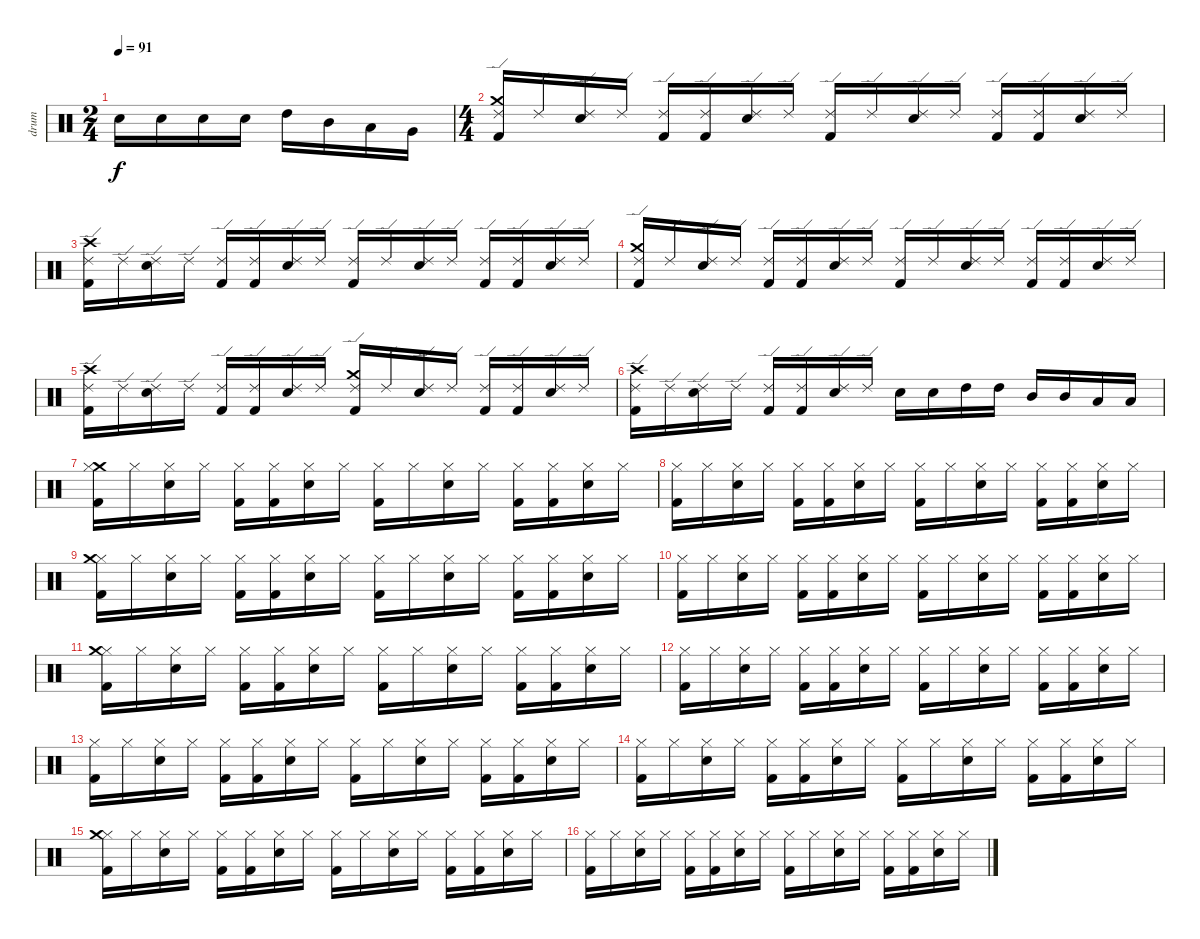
\track ("drum" "drum") {instrument percussion}
\staff {score}
\articulation defaults
\ts (2 4)
\tempo 91
\clef neutral
\ks c "Snare (hit) 2".16{dy f} "Snare (hit) 2".16 "Snare (hit) 2".16 "Snare (hit) 2".16 "High Tom (hit)".16 "Mid Tom (hit)".16 "Low Tom (hit)".16 "Very Low Tom (hit)".16
|
\ts (4 4)
("Ride (edge) 2" "Crash medium (hit)" "Kick (hit) 2").16 "Ride (edge) 2".16 ("Ride (edge) 2" "Snare (hit) 2").16 "Ride (edge) 2".16 ("Ride (edge) 2" "Kick (hit) 2").16 ("Ride (edge) 2" "Kick (hit) 2").16 ("Ride (edge) 2" "Snare (hit) 2").16 "Ride (edge) 2".16 ("Ride (edge) 2" "Kick (hit) 2").16 "Ride (edge) 2".16 ("Ride (edge) 2" "Snare (hit) 2").16 "Ride (edge) 2".16 ("Ride (edge) 2" "Kick (hit) 2").16 ("Ride (edge) 2" "Kick (hit) 2").16 ("Ride (edge) 2" "Snare (hit) 2").16 "Ride (edge) 2".16 |
("Ride (edge) 2" "Crash high (hit)" "Kick (hit) 2").16 "Ride (edge) 2".16 ("Ride (edge) 2" "Snare (hit) 2").16 "Ride (edge) 2".16 ("Ride (edge) 2" "Kick (hit) 2").16 ("Ride (edge) 2" "Kick (hit) 2").16 ("Ride (edge) 2" "Snare (hit) 2").16 "Ride (edge) 2".16 ("Ride (edge) 2" "Kick (hit) 2").16 "Ride (edge) 2".16 ("Ride (edge) 2" "Snare (hit) 2").16 "Ride (edge) 2".16 ("Ride (edge) 2" "Kick (hit) 2").16 ("Ride (edge) 2" "Kick (hit) 2").16 ("Ride (edge) 2" "Snare (hit) 2").16 "Ride (edge) 2".16 |
("Ride (edge) 2" "Crash medium (hit)" "Kick (hit) 2").16 "Ride (edge) 2".16 ("Ride (edge) 2" "Snare (hit) 2").16 "Ride (edge) 2".16 ("Ride (edge) 2" "Kick (hit) 2").16 ("Ride (edge) 2" "Kick (hit) 2").16 ("Ride (edge) 2" "Snare (hit) 2").16 "Ride (edge) 2".16 ("Ride (edge) 2" "Kick (hit) 2").16 "Ride (edge) 2".16 ("Ride (edge) 2" "Snare (hit) 2").16 "Ride (edge) 2".16 ("Ride (edge) 2" "Kick (hit) 2").16 ("Ride (edge) 2" "Kick (hit) 2").16 ("Ride (edge) 2" "Snare (hit) 2").16 "Ride (edge) 2".16 |
("Ride (edge) 2" "Crash high (hit)" "Kick (hit) 2").16 "Ride (edge) 2".16 ("Ride (edge) 2" "Snare (hit) 2").16 "Ride (edge) 2".16 ("Ride (edge) 2" "Kick (hit) 2").16 ("Ride (edge) 2" "Kick (hit) 2").16 ("Ride (edge) 2" "Snare (hit) 2").16 "Ride (edge) 2".16 ("Ride (edge) 2" "Crash medium (hit)" "Kick (hit) 2").16 "Ride (edge) 2".16 ("Ride (edge) 2" "Snare (hit) 2").16 "Ride (edge) 2".16 ("Ride (edge) 2" "Kick (hit) 2").16 ("Ride (edge) 2" "Kick (hit) 2").16 ("Ride (edge) 2" "Snare (hit) 2").16 "Ride (edge) 2".16 |
("Ride (edge) 2" "Crash high (hit)" "Kick (hit) 2").16 "Ride (edge) 2".16 ("Ride (edge) 2" "Snare (hit) 2").16 "Ride (edge) 2".16 ("Ride (edge) 2" "Kick (hit) 2").16 ("Ride (edge) 2" "Kick (hit) 2").16 ("Ride (edge) 2" "Snare (hit) 2").16 "Ride (edge) 2".16 "Snare (hit) 2".16 "Snare (hit) 2".16 "High Tom (hit)".16 "High Tom (hit)".16 "Mid Tom (hit)".16 "Mid Tom (hit)".16 "Low Tom (hit)".16 "Low Tom (hit)".16 |
("Crash medium (hit)" "Hi-Hat (closed)" "Kick (hit) 2").16 "Hi-Hat (closed)".16 ("Hi-Hat (closed)" "Snare (hit) 2").16 "Hi-Hat (closed)".16 ("Hi-Hat (closed)" "Kick (hit) 2").16 ("Hi-Hat (closed)" "Kick (hit) 2").16 ("Hi-Hat (closed)" "Snare (hit) 2").16 "Hi-Hat (closed)".16 ("Hi-Hat (closed)" "Kick (hit) 2").16 "Hi-Hat (closed)".16 ("Hi-Hat (closed)" "Snare (hit) 2").16 "Hi-Hat (closed)".16 ("Hi-Hat (closed)" "Kick (hit) 2").16 ("Hi-Hat (closed)" "Kick (hit) 2").16 ("Hi-Hat (closed)" "Snare (hit) 2").16 "Hi-Hat (closed)".16 |
("Hi-Hat (closed)" "Kick (hit) 2").16 "Hi-Hat (closed)".16 ("Hi-Hat (closed)" "Snare (hit) 2").16 "Hi-Hat (closed)".16 ("Hi-Hat (closed)" "Kick (hit) 2").16 ("Hi-Hat (closed)" "Kick (hit) 2").16 ("Hi-Hat (closed)" "Snare (hit) 2").16 "Hi-Hat (closed)".16 ("Hi-Hat (closed)" "Kick (hit) 2").16 "Hi-Hat (closed)".16 ("Hi-Hat (closed)" "Snare (hit) 2").16 "Hi-Hat (closed)".16 ("Hi-Hat (closed)" "Kick (hit) 2").16 ("Hi-Hat (closed)" "Kick (hit) 2").16 ("Hi-Hat (closed)" "Snare (hit) 2").16 "Hi-Hat (closed)".16 |
("Hi-Hat (closed)" "Crash medium (hit)" "Kick (hit) 2").16 "Hi-Hat (closed)".16 ("Hi-Hat (closed)" "Snare (hit) 2").16 "Hi-Hat (closed)".16 ("Hi-Hat (closed)" "Kick (hit) 2").16 ("Hi-Hat (closed)" "Kick (hit) 2").16 ("Hi-Hat (closed)" "Snare (hit) 2").16 "Hi-Hat (closed)".16 ("Hi-Hat (closed)" "Kick (hit) 2").16 "Hi-Hat (closed)".16 ("Hi-Hat (closed)" "Snare (hit) 2").16 "Hi-Hat (closed)".16 ("Hi-Hat (closed)" "Kick (hit) 2").16 ("Hi-Hat (closed)" "Kick (hit) 2").16 ("Hi-Hat (closed)" "Snare (hit) 2").16 "Hi-Hat (closed)".16 |
("Hi-Hat (closed)" "Kick (hit) 2").16 "Hi-Hat (closed)".16 ("Hi-Hat (closed)" "Snare (hit) 2").16 "Hi-Hat (closed)".16 ("Hi-Hat (closed)" "Kick (hit) 2").16 ("Hi-Hat (closed)" "Kick (hit) 2").16 ("Hi-Hat (closed)" "Snare (hit) 2").16 "Hi-Hat (closed)".16 ("Hi-Hat (closed)" "Kick (hit) 2").16 "Hi-Hat (closed)".16 ("Hi-Hat (closed)" "Snare (hit) 2").16 "Hi-Hat (closed)".16 ("Hi-Hat (closed)" "Kick (hit) 2").16 ("Hi-Hat (closed)" "Kick (hit) 2").16 ("Hi-Hat (closed)" "Snare (hit) 2").16 "Hi-Hat (closed)".16 |
("Hi-Hat (closed)" "Crash medium (hit)" "Kick (hit) 2").16 "Hi-Hat (closed)".16 ("Hi-Hat (closed)" "Snare (hit) 2").16 "Hi-Hat (closed)".16 ("Hi-Hat (closed)" "Kick (hit) 2").16 ("Hi-Hat (closed)" "Kick (hit) 2").16 ("Hi-Hat (closed)" "Snare (hit) 2").16 "Hi-Hat (closed)".16 ("Hi-Hat (closed)" "Kick (hit) 2").16 "Hi-Hat (closed)".16 ("Hi-Hat (closed)" "Snare (hit) 2").16 "Hi-Hat (closed)".16 ("Hi-Hat (closed)" "Kick (hit) 2").16 ("Hi-Hat (closed)" "Kick (hit) 2").16 ("Hi-Hat (closed)" "Snare (hit) 2").16 "Hi-Hat (closed)".16 |
("Hi-Hat (closed)" "Kick (hit) 2").16 "Hi-Hat (closed)".16 ("Hi-Hat (closed)" "Snare (hit) 2").16 "Hi-Hat (closed)".16 ("Hi-Hat (closed)" "Kick (hit) 2").16 ("Hi-Hat (closed)" "Kick (hit) 2").16 ("Hi-Hat (closed)" "Snare (hit) 2").16 "Hi-Hat (closed)".16 ("Hi-Hat (closed)" "Kick (hit) 2").16 "Hi-Hat (closed)".16 ("Hi-Hat (closed)" "Snare (hit) 2").16 "Hi-Hat (closed)".16 ("Hi-Hat (closed)" "Kick (hit) 2").16 ("Hi-Hat (closed)" "Kick (hit) 2").16 ("Hi-Hat (closed)" "Snare (hit) 2").16 "Hi-Hat (closed)".16 |
("Hi-Hat (closed)" "Kick (hit) 2").16 "Hi-Hat (closed)".16 ("Hi-Hat (closed)" "Snare (hit) 2").16 "Hi-Hat (closed)".16 ("Hi-Hat (closed)" "Kick (hit) 2").16 ("Hi-Hat (closed)" "Kick (hit) 2").16 ("Hi-Hat (closed)" "Snare (hit) 2").16 "Hi-Hat (closed)".16 ("Hi-Hat (closed)" "Kick (hit) 2").16 "Hi-Hat (closed)".16 ("Hi-Hat (closed)" "Snare (hit) 2").16 "Hi-Hat (closed)".16 ("Hi-Hat (closed)" "Kick (hit) 2").16 ("Hi-Hat (closed)" "Kick (hit) 2").16 ("Hi-Hat (closed)" "Snare (hit) 2").16 "Hi-Hat (closed)".16 |
("Hi-Hat (closed)" "Kick (hit) 2").16 "Hi-Hat (closed)".16 ("Hi-Hat (closed)" "Snare (hit) 2").16 "Hi-Hat (closed)".16 ("Hi-Hat (closed)" "Kick (hit) 2").16 ("Hi-Hat (closed)" "Kick (hit) 2").16 ("Hi-Hat (closed)" "Snare (hit) 2").16 "Hi-Hat (closed)".16 ("Hi-Hat (closed)" "Kick (hit) 2").16 "Hi-Hat (closed)".16 ("Hi-Hat (closed)" "Snare (hit) 2").16 "Hi-Hat (closed)".16 ("Hi-Hat (closed)" "Kick (hit) 2").16 ("Hi-Hat (closed)" "Kick (hit) 2").16 ("Hi-Hat (closed)" "Snare (hit) 2").16 "Hi-Hat (closed)".16 |
("Hi-Hat (closed)" "Crash medium (hit)" "Kick (hit) 2").16 "Hi-Hat (closed)".16 ("Hi-Hat (closed)" "Snare (hit) 2").16 "Hi-Hat (closed)".16 ("Hi-Hat (closed)" "Kick (hit) 2").16 ("Hi-Hat (closed)" "Kick (hit) 2").16 ("Hi-Hat (closed)" "Snare (hit) 2").16 "Hi-Hat (closed)".16 ("Hi-Hat (closed)" "Kick (hit) 2").16 "Hi-Hat (closed)".16 ("Hi-Hat (closed)" "Snare (hit) 2").16 "Hi-Hat (closed)".16 ("Hi-Hat (closed)" "Kick (hit) 2").16 ("Hi-Hat (closed)" "Kick (hit) 2").16 ("Hi-Hat (closed)" "Snare (hit) 2").16 "Hi-Hat (closed)".16 |
("Hi-Hat (closed)" "Kick (hit) 2").16 "Hi-Hat (closed)".16 ("Hi-Hat (closed)" "Snare (hit) 2").16 "Hi-Hat (closed)".16 ("Hi-Hat (closed)" "Kick (hit) 2").16 ("Hi-Hat (closed)" "Kick (hit) 2").16 ("Hi-Hat (closed)" "Snare (hit) 2").16 "Hi-Hat (closed)".16 ("Hi-Hat (closed)" "Kick (hit) 2").16 "Hi-Hat (closed)".16 ("Hi-Hat (closed)" "Snare (hit) 2").16 "Hi-Hat (closed)".16 ("Hi-Hat (closed)" "Kick (hit) 2").16 ("Hi-Hat (closed)" "Kick (hit) 2").16 ("Hi-Hat (closed)" "Snare (hit) 2").16 "Hi-Hat (closed)".16
